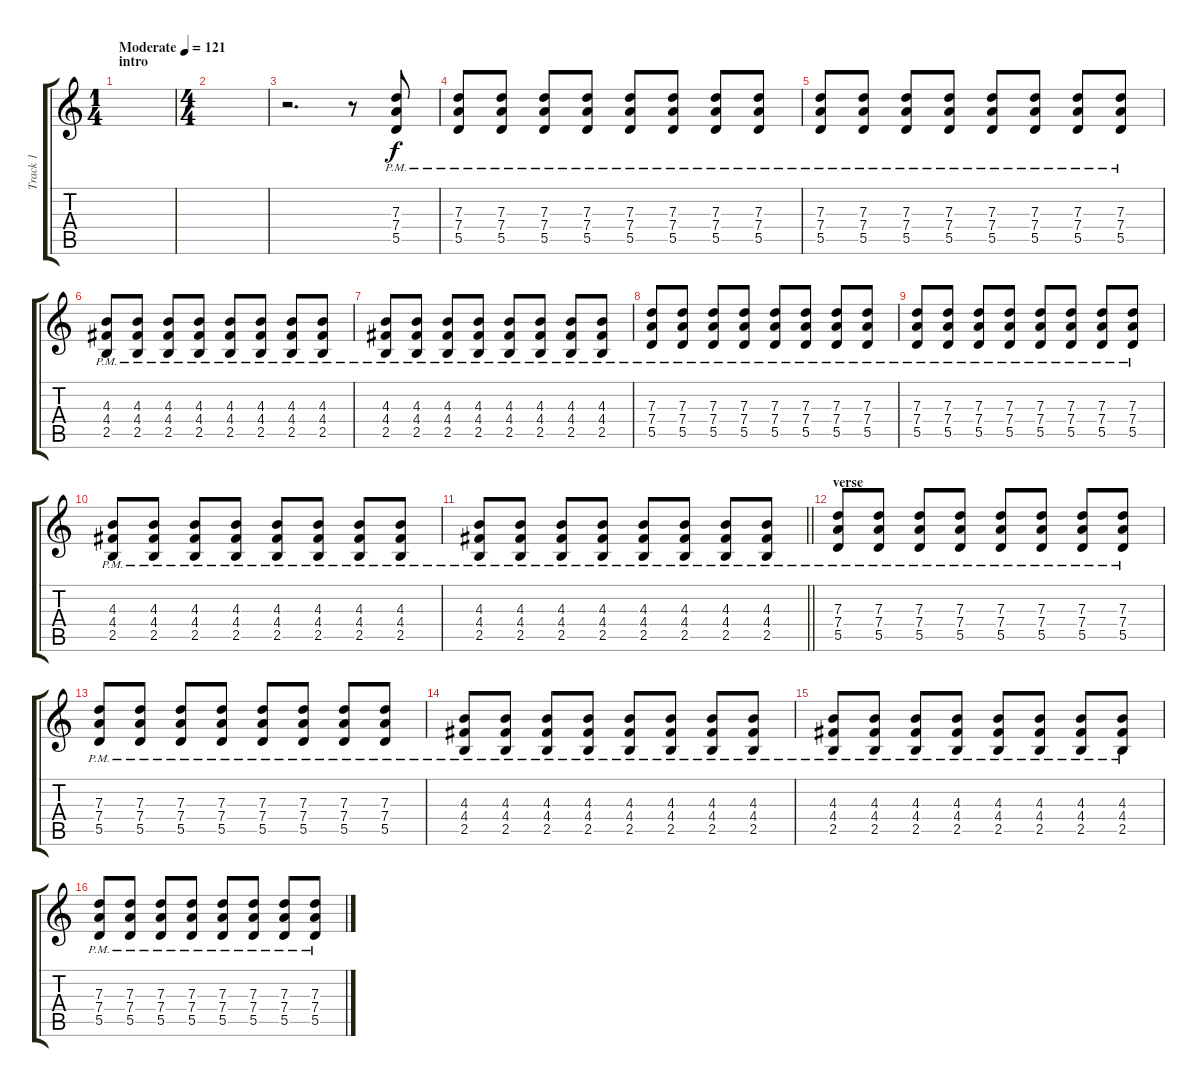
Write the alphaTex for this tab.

\track ("Track 1" "Track 1") {instrument distortionguitar}
\staff {score tabs}
\tuning (E4 B3 G3 D3 A2 D2) {hide}
\ts (1 4)
\section ("" "intro")
\tempo (121 "Moderate")
\clef g2
\ks c
|
\ts (4 4)
|
r.2{d} r.8 (7.3{pm} 7.4{pm} 5.5{pm}).8 |
(7.3{pm} 7.4{pm} 5.5{pm}).8 (7.3{pm} 7.4{pm} 5.5{pm}).8 (7.3{pm} 7.4{pm} 5.5{pm}).8 (7.3{pm} 7.4{pm} 5.5{pm}).8 (7.3{pm} 7.4{pm} 5.5{pm}).8 (7.3{pm} 7.4{pm} 5.5{pm}).8 (7.3{pm} 7.4{pm} 5.5{pm}).8 (7.3{pm} 7.4{pm} 5.5{pm}).8 |
(7.3{pm} 7.4{pm} 5.5{pm}).8 (7.3{pm} 7.4{pm} 5.5{pm}).8 (7.3{pm} 7.4{pm} 5.5{pm}).8 (7.3{pm} 7.4{pm} 5.5{pm}).8 (7.3{pm} 7.4{pm} 5.5{pm}).8 (7.3{pm} 7.4{pm} 5.5{pm}).8 (7.3{pm} 7.4{pm} 5.5{pm}).8 (7.3{pm} 7.4{pm} 5.5{pm}).8 |
(4.3{pm} 4.4{pm} 2.5{pm}).8 (4.3{pm} 4.4{pm} 2.5{pm}).8 (4.3{pm} 4.4{pm} 2.5{pm}).8 (4.3{pm} 4.4{pm} 2.5{pm}).8 (4.3{pm} 4.4{pm} 2.5{pm}).8 (4.3{pm} 4.4{pm} 2.5{pm}).8 (4.3{pm} 4.4{pm} 2.5{pm}).8 (4.3{pm} 4.4{pm} 2.5{pm}).8 |
(4.3{pm} 4.4{pm} 2.5{pm}).8 (4.3{pm} 4.4{pm} 2.5{pm}).8 (4.3{pm} 4.4{pm} 2.5{pm}).8 (4.3{pm} 4.4{pm} 2.5{pm}).8 (4.3{pm} 4.4{pm} 2.5{pm}).8 (4.3{pm} 4.4{pm} 2.5{pm}).8 (4.3{pm} 4.4{pm} 2.5{pm}).8 (4.3{pm} 4.4{pm} 2.5{pm}).8 |
(7.3{pm} 7.4{pm} 5.5{pm}).8 (7.3{pm} 7.4{pm} 5.5{pm}).8 (7.3{pm} 7.4{pm} 5.5{pm}).8 (7.3{pm} 7.4{pm} 5.5{pm}).8 (7.3{pm} 7.4{pm} 5.5{pm}).8 (7.3{pm} 7.4{pm} 5.5{pm}).8 (7.3{pm} 7.4{pm} 5.5{pm}).8 (7.3{pm} 7.4{pm} 5.5{pm}).8 |
(7.3{pm} 7.4{pm} 5.5{pm}).8 (7.3{pm} 7.4{pm} 5.5{pm}).8 (7.3{pm} 7.4{pm} 5.5{pm}).8 (7.3{pm} 7.4{pm} 5.5{pm}).8 (7.3{pm} 7.4{pm} 5.5{pm}).8 (7.3{pm} 7.4{pm} 5.5{pm}).8 (7.3{pm} 7.4{pm} 5.5{pm}).8 (7.3{pm} 7.4{pm} 5.5{pm}).8 |
(4.3{pm} 4.4{pm} 2.5{pm}).8 (4.3{pm} 4.4{pm} 2.5{pm}).8 (4.3{pm} 4.4{pm} 2.5{pm}).8 (4.3{pm} 4.4{pm} 2.5{pm}).8 (4.3{pm} 4.4{pm} 2.5{pm}).8 (4.3{pm} 4.4{pm} 2.5{pm}).8 (4.3{pm} 4.4{pm} 2.5{pm}).8 (4.3{pm} 4.4{pm} 2.5{pm}).8 |
\barLineRight lightlight
(4.3{pm} 4.4{pm} 2.5{pm}).8 (4.3{pm} 4.4{pm} 2.5{pm}).8 (4.3{pm} 4.4{pm} 2.5{pm}).8 (4.3{pm} 4.4{pm} 2.5{pm}).8 (4.3{pm} 4.4{pm} 2.5{pm}).8 (4.3{pm} 4.4{pm} 2.5{pm}).8 (4.3{pm} 4.4{pm} 2.5{pm}).8 (4.3{pm} 4.4{pm} 2.5{pm}).8 |
\section ("" "verse")
(7.3{pm} 7.4{pm} 5.5{pm}).8 (7.3{pm} 7.4{pm} 5.5{pm}).8 (7.3{pm} 7.4{pm} 5.5{pm}).8 (7.3{pm} 7.4{pm} 5.5{pm}).8 (7.3{pm} 7.4{pm} 5.5{pm}).8 (7.3{pm} 7.4{pm} 5.5{pm}).8 (7.3{pm} 7.4{pm} 5.5{pm}).8 (7.3{pm} 7.4{pm} 5.5{pm}).8 |
(7.3{pm} 7.4{pm} 5.5{pm}).8 (7.3{pm} 7.4{pm} 5.5{pm}).8 (7.3{pm} 7.4{pm} 5.5{pm}).8 (7.3{pm} 7.4{pm} 5.5{pm}).8 (7.3{pm} 7.4{pm} 5.5{pm}).8 (7.3{pm} 7.4{pm} 5.5{pm}).8 (7.3{pm} 7.4{pm} 5.5{pm}).8 (7.3{pm} 7.4{pm} 5.5{pm}).8 |
(4.3{pm} 4.4{pm} 2.5{pm}).8 (4.3{pm} 4.4{pm} 2.5{pm}).8 (4.3{pm} 4.4{pm} 2.5{pm}).8 (4.3{pm} 4.4{pm} 2.5{pm}).8 (4.3{pm} 4.4{pm} 2.5{pm}).8 (4.3{pm} 4.4{pm} 2.5{pm}).8 (4.3{pm} 4.4{pm} 2.5{pm}).8 (4.3{pm} 4.4{pm} 2.5{pm}).8 |
(4.3{pm} 4.4{pm} 2.5{pm}).8 (4.3{pm} 4.4{pm} 2.5{pm}).8 (4.3{pm} 4.4{pm} 2.5{pm}).8 (4.3{pm} 4.4{pm} 2.5{pm}).8 (4.3{pm} 4.4{pm} 2.5{pm}).8 (4.3{pm} 4.4{pm} 2.5{pm}).8 (4.3{pm} 4.4{pm} 2.5{pm}).8 (4.3{pm} 4.4{pm} 2.5{pm}).8 |
(7.3{pm} 7.4{pm} 5.5{pm}).8 (7.3{pm} 7.4{pm} 5.5{pm}).8 (7.3{pm} 7.4{pm} 5.5{pm}).8 (7.3{pm} 7.4{pm} 5.5{pm}).8 (7.3{pm} 7.4{pm} 5.5{pm}).8 (7.3{pm} 7.4{pm} 5.5{pm}).8 (7.3{pm} 7.4{pm} 5.5{pm}).8 (7.3{pm} 7.4{pm} 5.5{pm}).8
